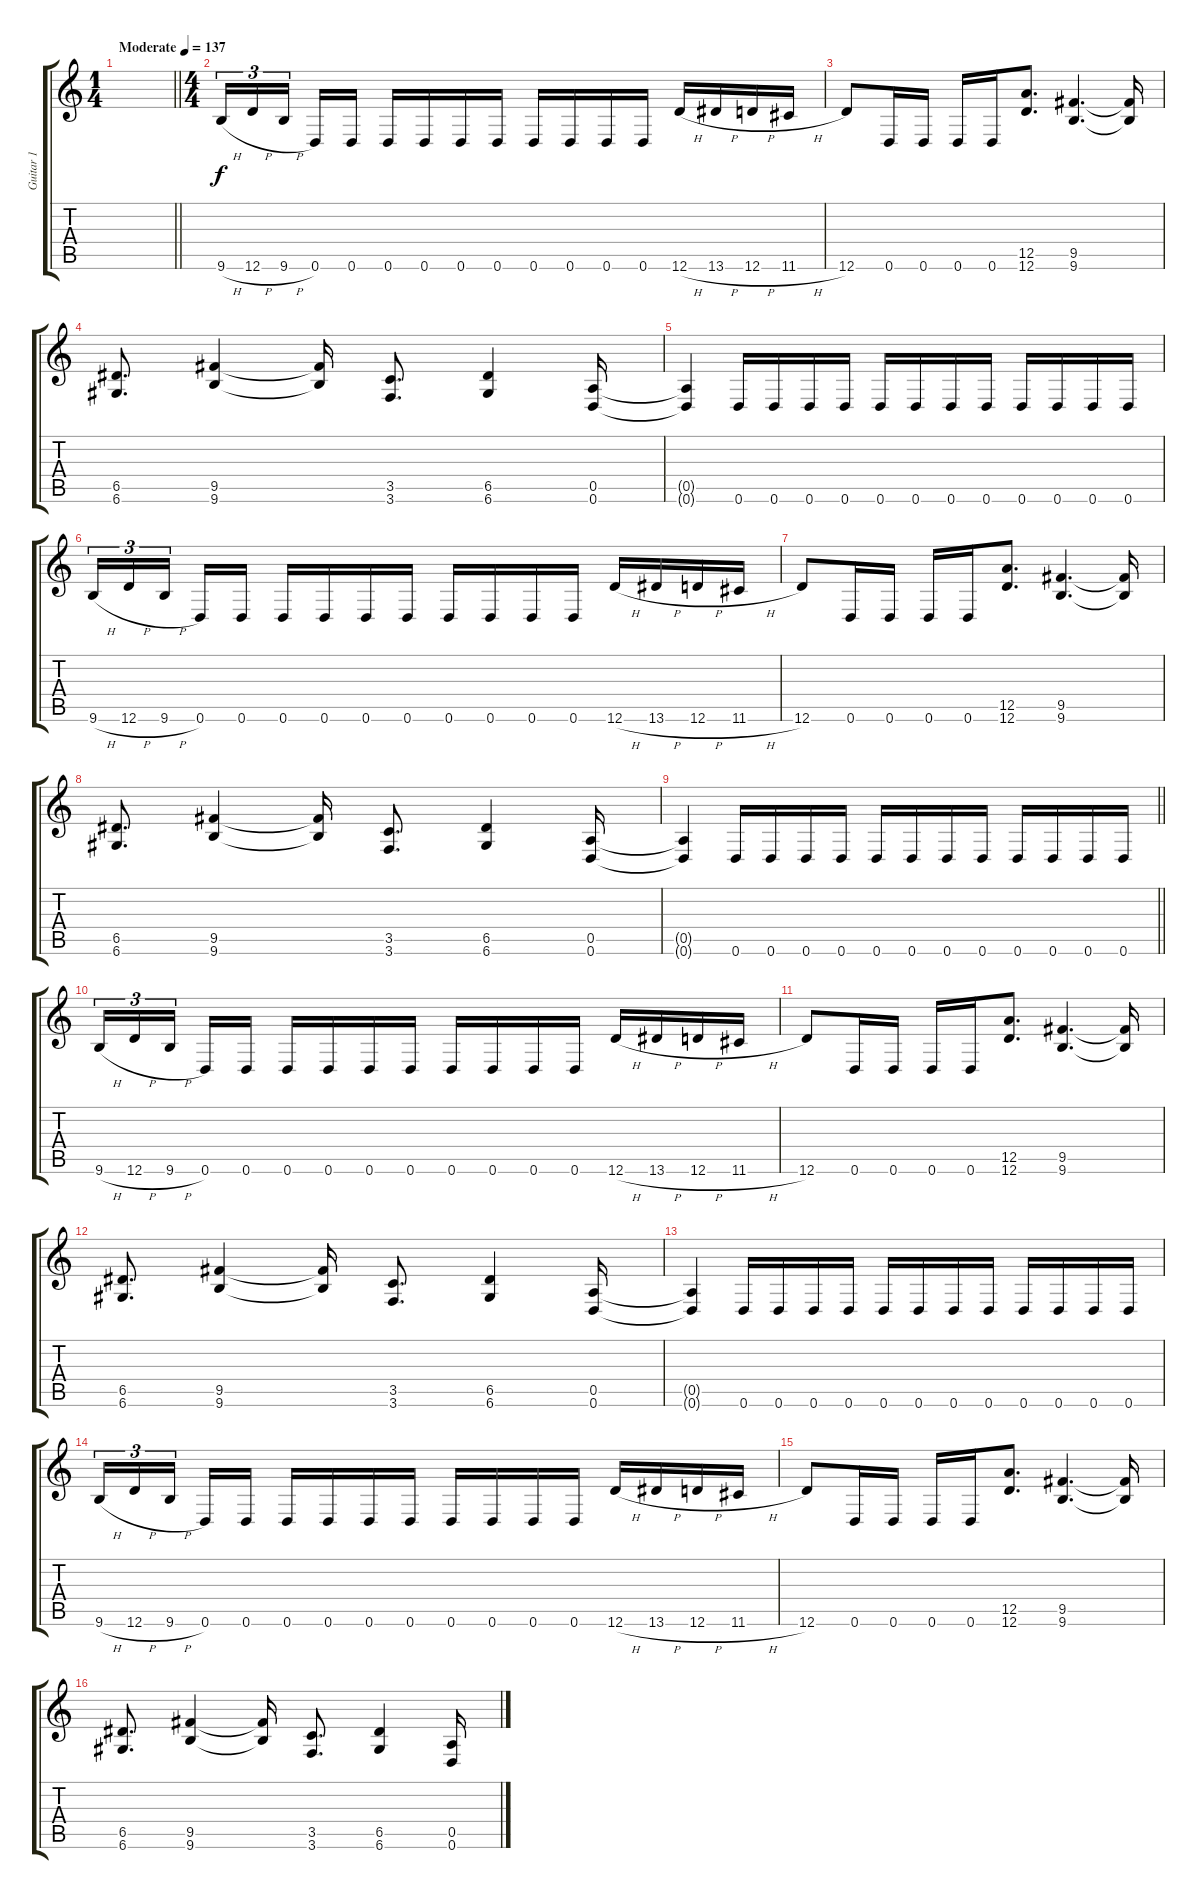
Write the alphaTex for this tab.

\track ("Guitar 1" "Guitar 1") {instrument distortionguitar}
\staff {score tabs}
\tuning (E4 B3 G3 D3 A2 D2) {hide}
\ts (1 4)
\tempo (137 "Moderate")
\clef g2
\barLineRight lightlight
\ks c
|
\ts (4 4)
9.6{h}.16{tu (3 2)} 12.6{h}.16{tu (3 2)} 9.6{h}.16{tu (3 2) beam splitsecondary} 0.6.16 0.6.16 0.6.16 0.6.16 0.6.16 0.6.16 0.6.16 0.6.16 0.6.16 0.6.16 12.6{h}.16 13.6{h}.16 12.6{h}.16 11.6{h}.16 |
12.6.8 0.6.16 0.6.16 0.6.16 0.6.16 (12.5 12.6).8{d} (9.5 9.6).4{d} (9.5{t} 9.6{t}).16 |
(6.5 6.6).8{d} (9.5 9.6).4 (9.5{t} 9.6{t}).16 (3.5 3.6).8{d} (6.5 6.6).4 (0.5 0.6).16 |
(0.5{t} 0.6{t}).4 0.6.16 0.6.16 0.6.16 0.6.16 0.6.16 0.6.16 0.6.16 0.6.16 0.6.16 0.6.16 0.6.16 0.6.16 |
9.6{h}.16{tu (3 2)} 12.6{h}.16{tu (3 2)} 9.6{h}.16{tu (3 2) beam splitsecondary} 0.6.16 0.6.16 0.6.16 0.6.16 0.6.16 0.6.16 0.6.16 0.6.16 0.6.16 0.6.16 12.6{h}.16 13.6{h}.16 12.6{h}.16 11.6{h}.16 |
12.6.8 0.6.16 0.6.16 0.6.16 0.6.16 (12.5 12.6).8{d} (9.5 9.6).4{d} (9.5{t} 9.6{t}).16 |
(6.5 6.6).8{d} (9.5 9.6).4 (9.5{t} 9.6{t}).16 (3.5 3.6).8{d} (6.5 6.6).4 (0.5 0.6).16 |
\barLineRight lightlight
(0.5{t} 0.6{t}).4 0.6.16 0.6.16 0.6.16 0.6.16 0.6.16 0.6.16 0.6.16 0.6.16 0.6.16 0.6.16 0.6.16 0.6.16 |
9.6{h}.16{tu (3 2)} 12.6{h}.16{tu (3 2)} 9.6{h}.16{tu (3 2) beam splitsecondary} 0.6.16 0.6.16 0.6.16 0.6.16 0.6.16 0.6.16 0.6.16 0.6.16 0.6.16 0.6.16 12.6{h}.16 13.6{h}.16 12.6{h}.16 11.6{h}.16 |
12.6.8 0.6.16 0.6.16 0.6.16 0.6.16 (12.5 12.6).8{d} (9.5 9.6).4{d} (9.5{t} 9.6{t}).16 |
(6.5 6.6).8{d} (9.5 9.6).4 (9.5{t} 9.6{t}).16 (3.5 3.6).8{d} (6.5 6.6).4 (0.5 0.6).16 |
(0.5{t} 0.6{t}).4 0.6.16 0.6.16 0.6.16 0.6.16 0.6.16 0.6.16 0.6.16 0.6.16 0.6.16 0.6.16 0.6.16 0.6.16 |
9.6{h}.16{tu (3 2)} 12.6{h}.16{tu (3 2)} 9.6{h}.16{tu (3 2) beam splitsecondary} 0.6.16 0.6.16 0.6.16 0.6.16 0.6.16 0.6.16 0.6.16 0.6.16 0.6.16 0.6.16 12.6{h}.16 13.6{h}.16 12.6{h}.16 11.6{h}.16 |
12.6.8 0.6.16 0.6.16 0.6.16 0.6.16 (12.5 12.6).8{d} (9.5 9.6).4{d} (9.5{t} 9.6{t}).16 |
(6.5 6.6).8{d} (9.5 9.6).4 (9.5{t} 9.6{t}).16 (3.5 3.6).8{d} (6.5 6.6).4 (0.5 0.6).16
